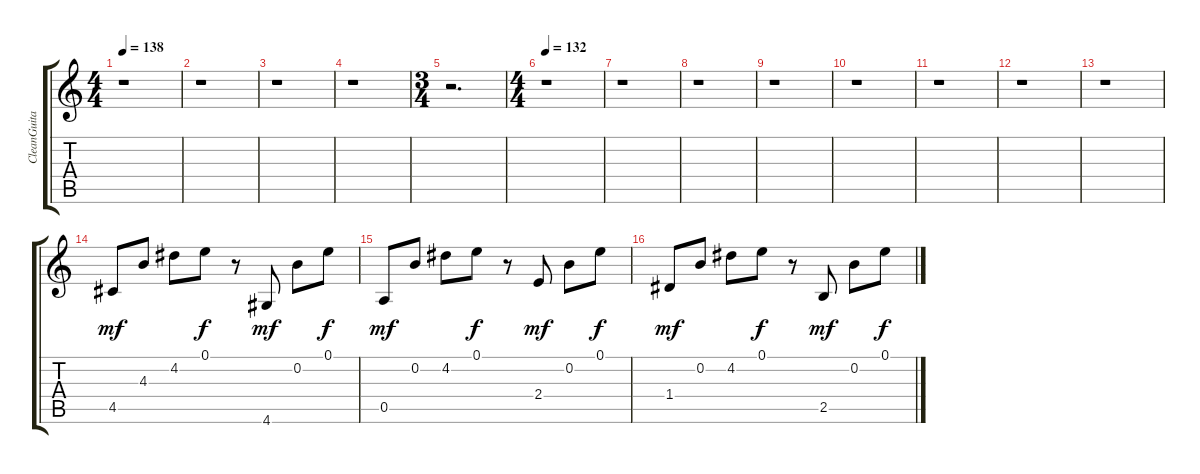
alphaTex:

\track ("CleanGuitar" "CleanGuita") {instrument electricguitarclean}
\staff {score tabs}
\tuning (E4 B3 G3 D3 A2 E2) {hide}
\ts (4 4)
\tempo 138
\clef g2
\ks c
r.1{dy mf} |
r.1 |
r.1 |
r.1 |
\ts (3 4)
r.2{d} |
\ts (4 4)
\tempo 132
r.1 |
r.1 |
r.1 |
r.1 |
r.1 |
r.1 |
r.1 |
r.1 |
4.5.8 4.3.8 4.2.8 0.1.8{dy f} r.8 4.6.8{dy mf} 0.2.8 0.1.8{dy f} |
0.5.8{dy mf} 0.2.8 4.2.8 0.1.8{dy f} r.8 2.4.8{dy mf} 0.2.8 0.1.8{dy f} |
1.4.8{dy mf} 0.2.8 4.2.8 0.1.8{dy f} r.8 2.5.8{dy mf} 0.2.8 0.1.8{dy f}
